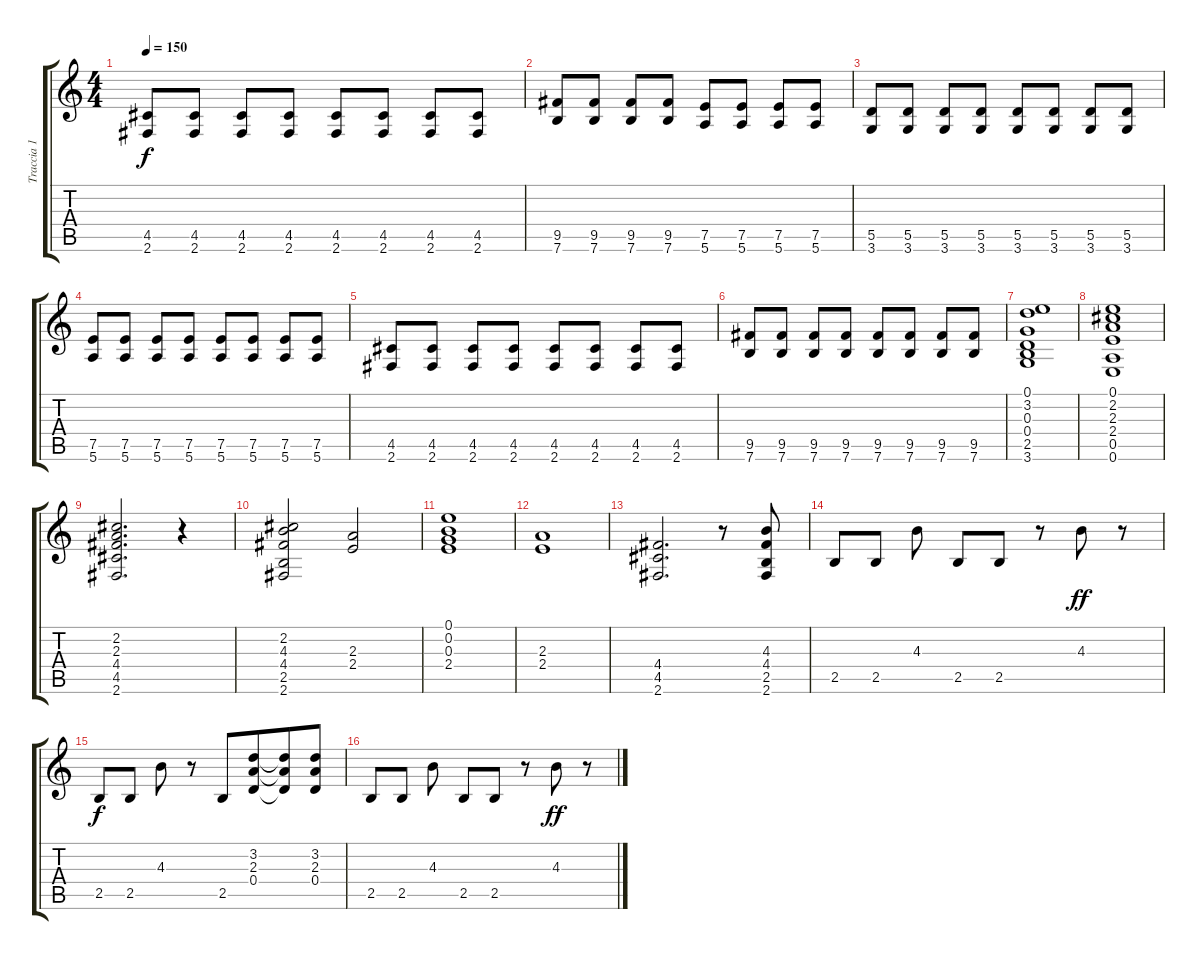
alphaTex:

\track ("Traccia 1" "Traccia 1") {instrument distortionguitar}
\staff {score tabs}
\tuning (E4 B3 G3 D3 A2 E2) {hide}
\ts (4 4)
\tempo 150
\clef g2
\ks c
(4.5 2.6).8{dy f} (4.5 2.6).8 (4.5 2.6).8 (4.5 2.6).8 (4.5 2.6).8 (4.5 2.6).8 (4.5 2.6).8 (4.5 2.6).8 |
(9.5 7.6).8 (9.5 7.6).8 (9.5 7.6).8 (9.5 7.6).8 (7.5 5.6).8 (7.5 5.6).8 (7.5 5.6).8 (7.5 5.6).8 |
(5.5 3.6).8 (5.5 3.6).8 (5.5 3.6).8 (5.5 3.6).8 (5.5 3.6).8 (5.5 3.6).8 (5.5 3.6).8 (5.5 3.6).8 |
(7.5 5.6).8 (7.5 5.6).8 (7.5 5.6).8 (7.5 5.6).8 (7.5 5.6).8 (7.5 5.6).8 (7.5 5.6).8 (7.5 5.6).8 |
(4.5 2.6).8 (4.5 2.6).8 (4.5 2.6).8 (4.5 2.6).8 (4.5 2.6).8 (4.5 2.6).8 (4.5 2.6).8 (4.5 2.6).8 |
(9.5 7.6).8 (9.5 7.6).8 (9.5 7.6).8 (9.5 7.6).8 (9.5 7.6).8 (9.5 7.6).8 (9.5 7.6).8 (9.5 7.6).8 |
(0.1 3.2 0.3 0.4 2.5 3.6).1 |
(0.1 2.2 2.3 2.4 0.5 0.6).1 |
(2.2 2.3 4.4 4.5 2.6).2{d} r.4 |
(2.2 4.3 4.4 2.5 2.6).2 (2.3 2.4).2 |
(0.1 0.2 0.3 2.4).1 |
(2.3 2.4).1 |
(4.4 4.5 2.6).2{d} r.8 (4.3 4.4 2.5 2.6).8 |
2.5.8 2.5.8 4.3.8{beam split} 2.5.8{beam merge} 2.5.8 r.8 4.3.8{dy ff} r.8 |
2.5.8{dy f} 2.5.8 4.3.8 r.8 2.5.8 (3.2 2.3 0.4).8{beam merge} (3.2{t} 2.3{t} 0.4{t}).8 (3.2 2.3 0.4).8 |
2.5.8 2.5.8 4.3.8{beam split} 2.5.8{beam merge} 2.5.8 r.8 4.3.8{dy ff} r.8
